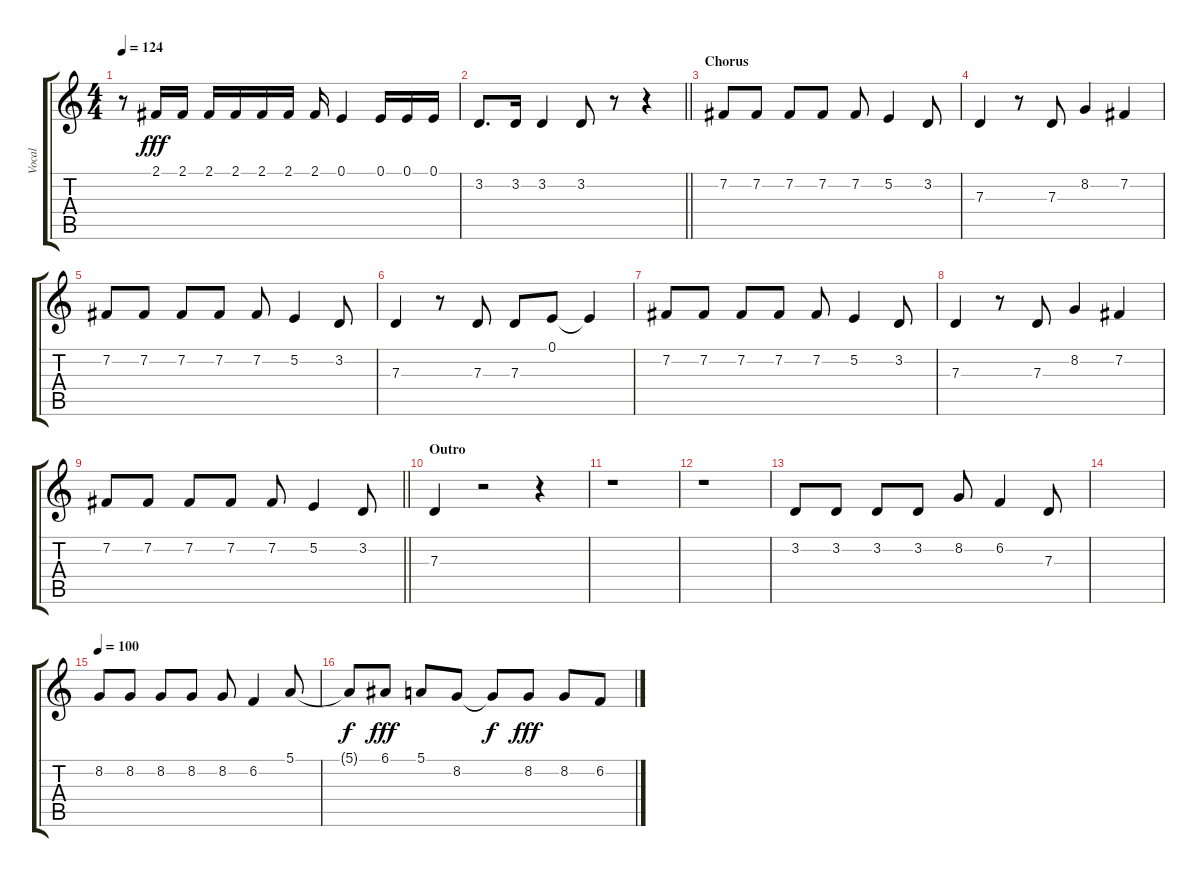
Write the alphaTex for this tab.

\track ("Vocal" "Vocal") {instrument bassoon}
\staff {score tabs}
\tuning (E4 B3 G3 D3 A2 E2) {hide}
\ts (4 4)
\tempo 124
\clef g2
\ks c
r.8{dy fff} 2.1.16 2.1.16 2.1.16 2.1.16 2.1.16 2.1.16 2.1.16 0.1.4 0.1.16 0.1.16 0.1.16 |
\barLineRight lightlight
3.2.8{d} 3.2.16 3.2.4 3.2.8 r.8 r.4 |
\section ("" "Chorus")
7.2.8 7.2.8 7.2.8 7.2.8 7.2.8 5.2.4 3.2.8 |
7.3.4 r.8 7.3.8 8.2.4 7.2.4 |
7.2.8 7.2.8 7.2.8 7.2.8 7.2.8 5.2.4 3.2.8 |
7.3.4 r.8 7.3.8 7.3.8 0.1.8 0.1{t}.4 |
7.2.8 7.2.8 7.2.8 7.2.8 7.2.8 5.2.4 3.2.8 |
7.3.4 r.8 7.3.8 8.2.4 7.2.4 |
\barLineRight lightlight
7.2.8 7.2.8 7.2.8 7.2.8 7.2.8 5.2.4 3.2.8 |
\section ("" "Outro")
7.3.4 r.2 r.4 |
r.1 |
r.1 |
3.2.8 3.2.8 3.2.8 3.2.8 8.2.8 6.2.4 7.3.8 |
|
\tempo 100
8.2.8 8.2.8 8.2.8 8.2.8 8.2.8 6.2.4 5.1.8 |
5.1{t}.8{dy f} 6.1.8{dy fff} 5.1.8 8.2.8 8.2{t}.8{dy f} 8.2.8{dy fff} 8.2.8 6.2.8
